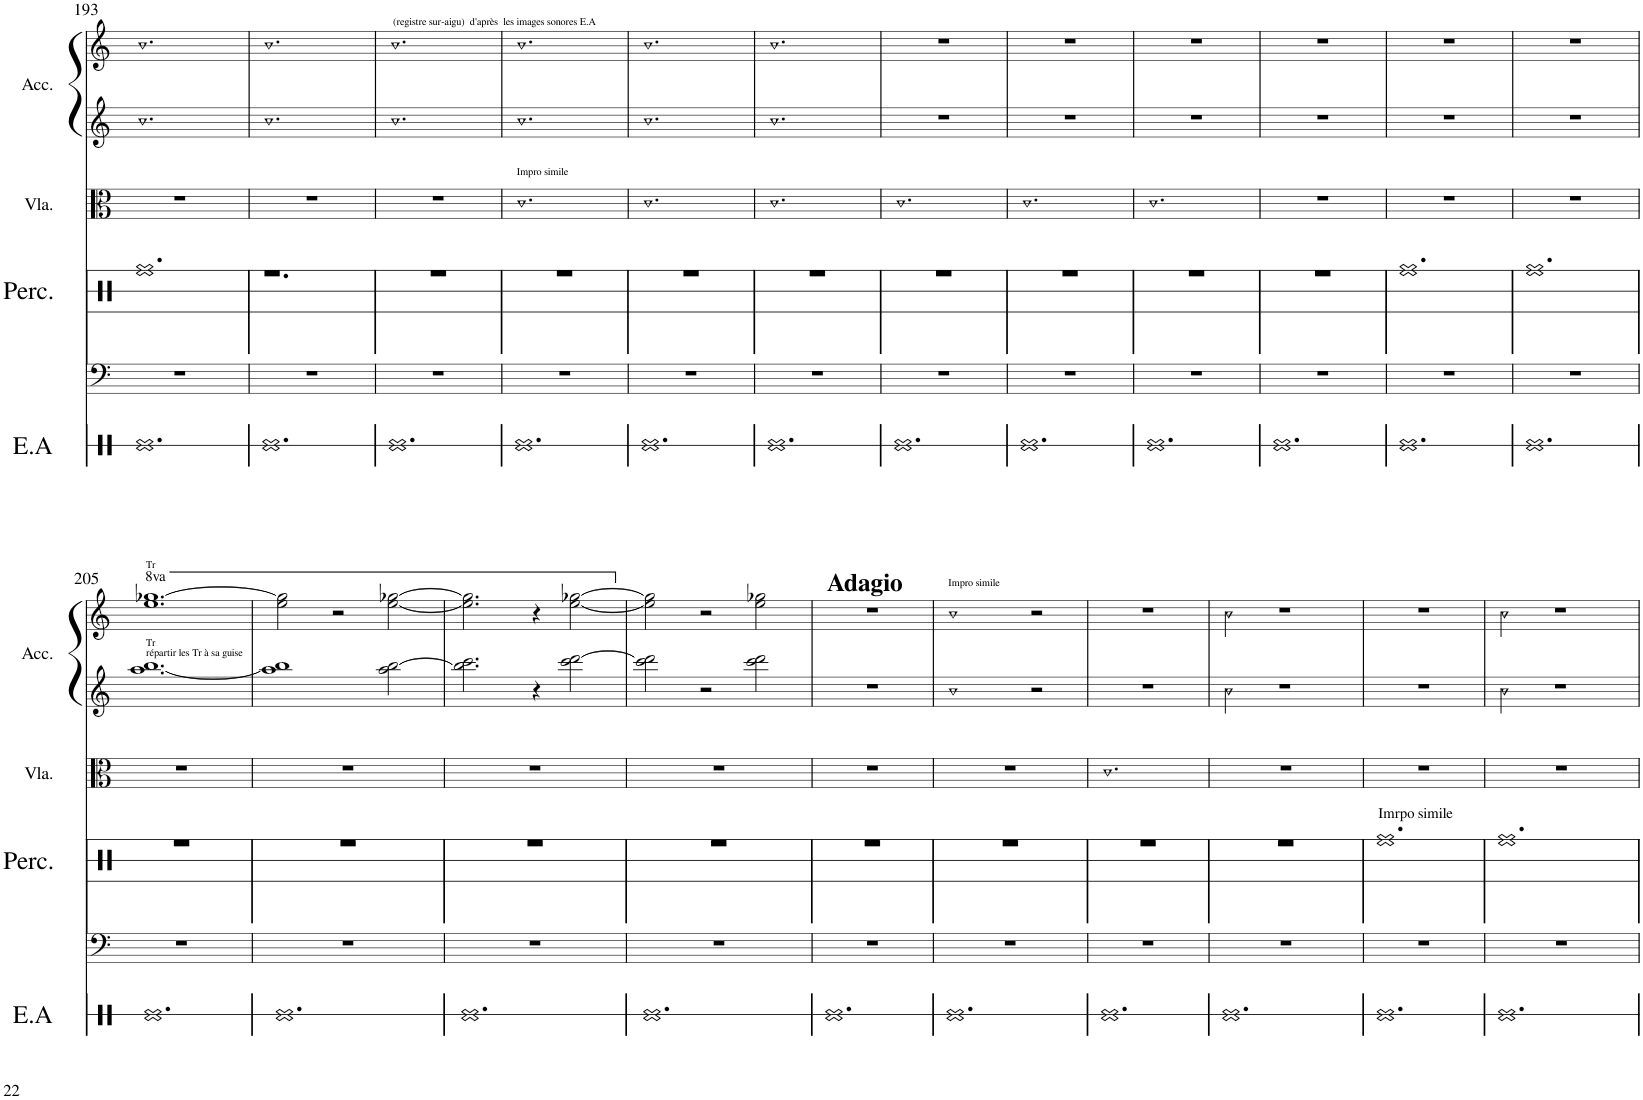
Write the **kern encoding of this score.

**kern	**kern	**kern	**kern	**kern	**kern
*part5	*part4	*part3	*part2	*part1	*part1
*staff6	*staff5	*staff4	*staff3	*staff2	*staff1
*I"EA	*I"Timpani	*I"Drumset	*I"Viola	*I"Accordion	*
*I'E.A	*	*	*I'Vla.	*I'Acc.	*
!!LO:PB:g=z
*clefX	*clefF4	*clefX	*clefC3	*clefG2	*clefG2
*k[]	*k[]	*k[]	*k[]	*k[]	*k[]
*M6/4	*M6/4	*M6/4	*M6/4	*M6/4	*M6/4
=193	=193	=193	=193	=193	=193
1.Re	1.r	1.Rdd	1.r	1.b	1.b
=194	=194	=194	=194	=194	=194
1.Re	1.r	1.r	1.r	1.b	1.b
=195	=195	=195	=195	=195	=195
!	!	!	!	!	!LO:TX:a:t=(registre sur-aigu)  d'après  les images sonores E.A
1.Re	1.r	1.r	1.r	1.b	1.b
=196	=196	=196	=196	=196	=196
!	!	!	!LO:TX:a:t=Impro simile	!	!
1.Re	1.r	1.r	1.c	1.b	1.b
=197	=197	=197	=197	=197	=197
1.Re	1.r	1.r	1.c	1.b	1.b
=198	=198	=198	=198	=198	=198
1.Re	1.r	1.r	1.c	1.b	1.b
=199	=199	=199	=199	=199	=199
1.Re	1.r	1.r	1.c	1.r	1.r
=200	=200	=200	=200	=200	=200
1.Re	1.r	1.r	1.c	1.r	1.r
=201	=201	=201	=201	=201	=201
1.Re	1.r	1.r	1.c	1.r	1.r
=202	=202	=202	=202	=202	=202
1.Re	1.r	1.r	1.r	1.r	1.r
=203	=203	=203	=203	=203	=203
1.Re	1.r	1.Rdd	1.r	1.r	1.r
=204	=204	=204	=204	=204	=204
1.Re	1.r	1.Rdd	1.r	1.r	1.r
!!LO:LB:g=z
=205	=205	=205	=205	=205	=205
*	*	*	*	*	*8va
!	!	!	!	!	!LO:TX:a:t=Tr
!	!	!	!	!LO:TX:a:t=répartir les Tr à sa guise	!
!	!	!	!	!LO:TX:a:t=Tr	!
1.Re	1.r	1.r	1.r	[1.aa 1.bb	1.eee [1.ggg-X
=206	=206	=206	=206	=206	=206
*	*	*	*	*	*X8va
1.Re	1.r	1.r	1.r	1aa] 1bb	2ee\ 2gg-\]
.	.	.	.	.	2r
.	.	.	.	2aa\ [2bb\	[2ee\ [2gg-X\
=207	=207	=207	=207	=207	=207
1.Re	1.r	1.r	1.r	2.bb\] 2.ccc\	2.ee\] 2.gg-\]
.	.	.	.	4r	4r
.	.	.	.	2ccc\ [2ddd\	[2ee\ [2gg-X\
=208	=208	=208	=208	=208	=208
1.Re	1.r	1.r	1.r	2ccc\ 2ddd\]	2ee\] 2gg-\]
.	.	.	.	2r	2r
.	.	.	.	2ccc\ 2ddd\	2ee\ 2gg-X\
=209	=209	=209	=209	=209	=209
!	!	!	!	!	!LO:TX:a:B:t=Adagio
1.Re	1.r	1.r	1.r	1.r	1.r
=210	=210	=210	=210	=210	=210
!	!	!	!	!	!LO:TX:a:t=Impro simile
1.Re	1.r	1.r	1.r	1b	1b
.	.	.	.	2r	2r
=211	=211	=211	=211	=211	=211
1.Re	1.r	1.r	1.c	1.r	1.r
=212	=212	=212	=212	=212	=212
1.Re	1.r	1.r	1.r	2b\	2b\
.	.	.	.	1r	1r
=213	=213	=213	=213	=213	=213
!	!	!LO:TX:a:t=Imrpo simile	!	!	!
1.Re	1.r	1.Rdd	1.r	1.r	1.r
=214	=214	=214	=214	=214	=214
1.Re	1.r	1.Rdd	1.r	2b\	2b\
.	.	.	.	1r	1r
=	=	=	=	=	=
*-	*-	*-	*-	*-	*-
